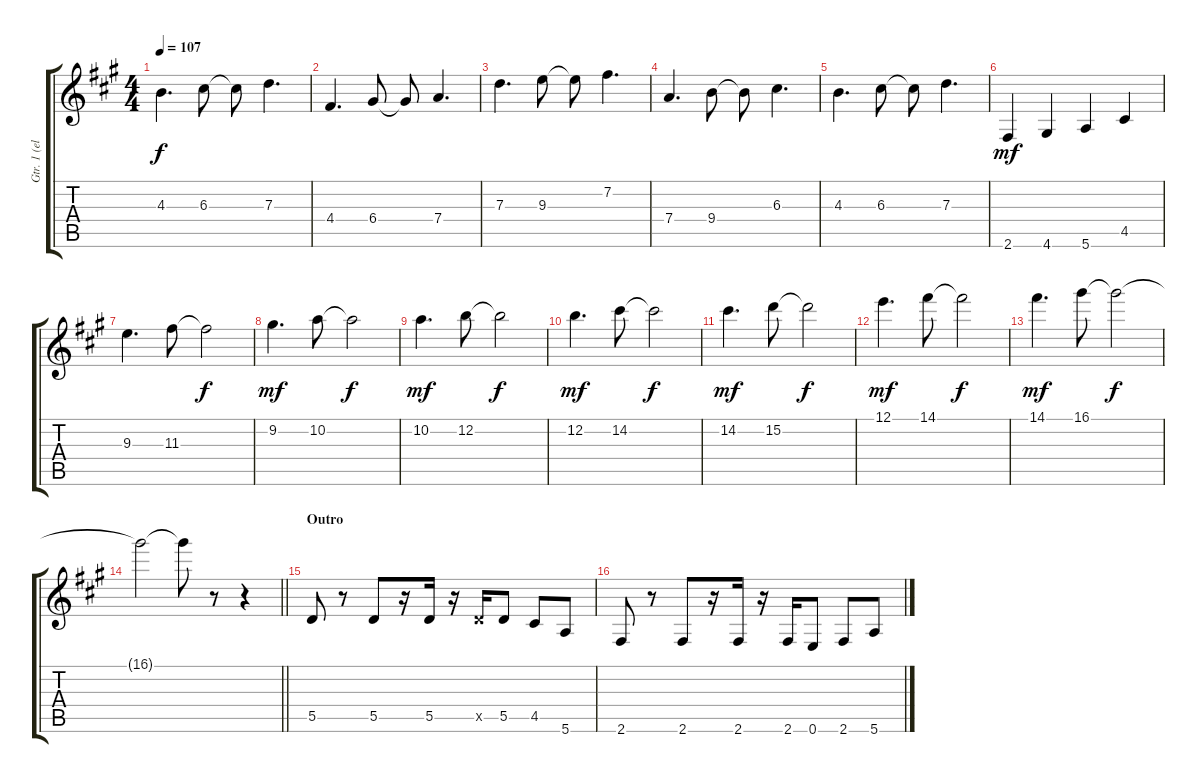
\track ("Gtr. 1 (elec.)" "Gtr. 1 (el") {instrument distortionguitar}
\staff {score tabs}
\tuning (E4 B3 G3 D3 A2 E2) {hide}
\ts (4 4)
\tempo 107
\clef g2
\ks f#minor
4.3.4{d dy f} 6.3.8 6.3{t}.8 7.3.4{d} |
4.4.4{d} 6.4.8 6.4{t}.8 7.4.4{d} |
7.3.4{d} 9.3.8 9.3{t}.8 7.2.4{d} |
7.4.4{d} 9.4.8 9.4{t}.8 6.3.4{d} |
4.3.4{d} 6.3.8 6.3{t}.8 7.3.4{d} |
2.6.4{dy mf} 4.6.4 5.6.4 4.5.4 |
9.3.4{d} 11.3.8 11.3{t}.2{dy f} |
9.2.4{d dy mf} 10.2.8 10.2{t}.2{dy f} |
10.2.4{d dy mf} 12.2.8 12.2{t}.2{dy f} |
12.2.4{d dy mf} 14.2.8 14.2{t}.2{dy f} |
14.2.4{d dy mf} 15.2.8 15.2{t}.2{dy f} |
12.1.4{d dy mf} 14.1.8 14.1{t}.2{dy f} |
14.1.4{d dy mf} 16.1.8 16.1{t}.2{dy f} |
\barLineRight lightlight
16.1{t}.2 16.1{t}.8 r.8 r.4 |
\section ("" "Outro")
5.5.8 r.8 5.5.8 r.16 5.5.16 r.16 5.5{x}.16 5.5.8 4.5.8 5.6.8 |
2.6.8 r.8 2.6.8 r.16 2.6.16 r.16 2.6.16 0.6.8 2.6.8 5.6.8
